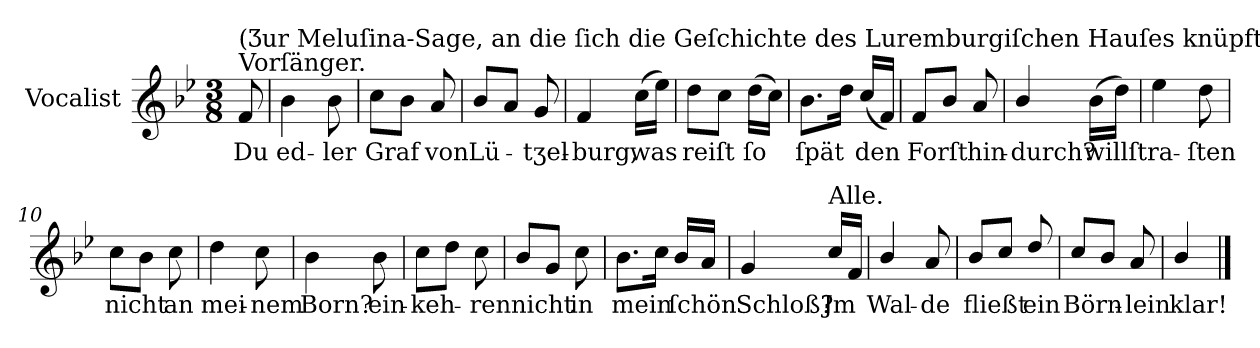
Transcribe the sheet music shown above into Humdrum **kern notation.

**kern	**text
*part1	*part1
*staff1	*staff1
*I"Vocalist	*
*k[b-e-]	*
*B-:	*
*M3/8	*
=	=
!LO:TX:a:t=Vorſänger.	!
!LO:TX:a:t=(Ʒur Meluſina-Sage, an die ſich die Geſchichte des Luremburgiſchen Hauſes knüpft.)	!
8f	Du
=1	=1
4b-	ed-
8b-	-ler
=2	=2
8ccL	Graf
8b-J	.
8a	von
=3	=3
8b-L	Lü-
8aJ	.
8g	-tʒel-
=4	=4
4f	-burg,
(16ccLL	was
16ee-JJ)	.
=5	=5
8ddL	reiſt
8ccJ	.
(16ddLL	ſo
16ccJJ)	.
=6	=6
8.b-L	ſpät
16ddJk	.
(16ccLL	den
16fJJ)	.
=7	=7
8fL	Forſt
8b-J	.
8a	hin-
=8	=8
4b-/	-durch?
(16b-LL	willſt
16ddJJ)	.
=9	=9
4ee-	ra-
8dd	-ſten
=10	=10
8ccL	nicht
8b-J	.
8cc	an
=11	=11
4dd	mei-
8cc	-nem
=12	=12
4b-	Born?
8b-	ein-
=13	=13
8ccL	-keh-
8ddJ	.
8cc	-ren
=14	=14
8b-L	nicht
8gJ	.
8cc	in
=15	=15
8.b-L	mein
16ccJk	.
16b-LL	ſchön
16aJJ	.
=16	=16
4g	Schloß?
!LO:TX:a:t=Alle.	!
16ccLL	Jm
16fJJ	.
=17	=17
4b-/	Wal-
8a	-de
=18	=18
8b-/L	fließt
8ccJ	.
8dd/	ein
=19	=19
8cc/L	Börn-
8b-J	.
8a	-lein
=20	=20
4b-/	klar!
==	==
*-	*-
